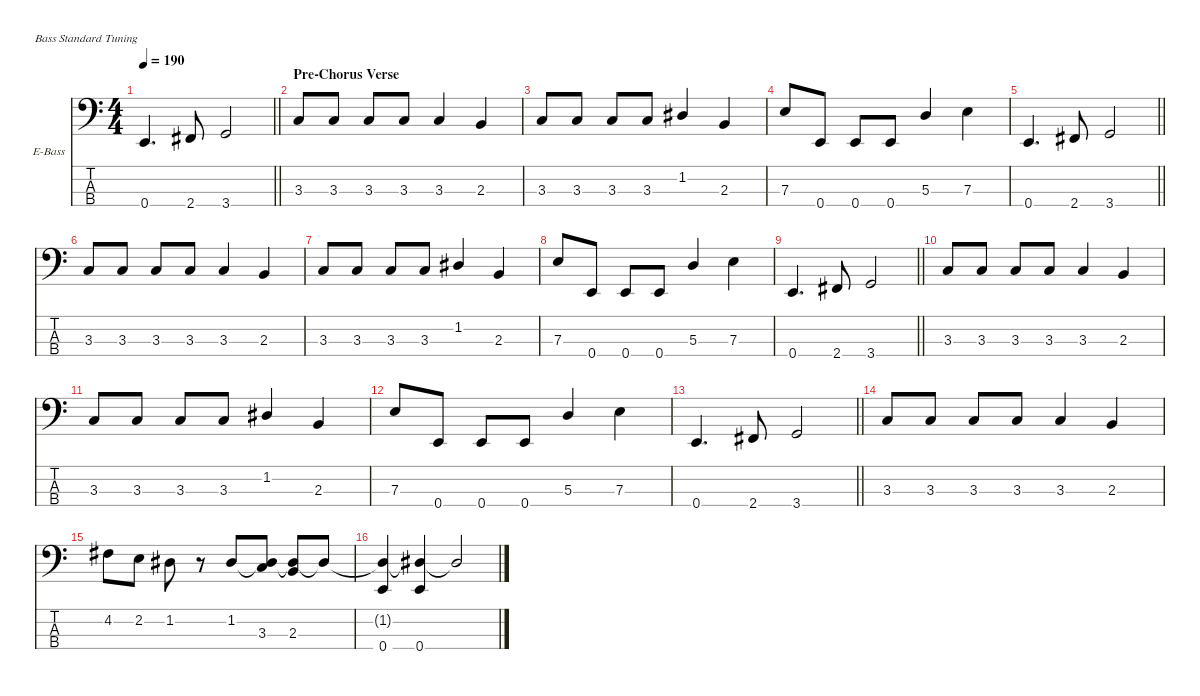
\hideDynamics
\bracketExtendMode nobrackets
\firstSystemTrackNameOrientation horizontal
\otherSystemsTrackNameOrientation horizontal
\track ("Cliff Burton" "E-Bass") {instrument electricbassfinger}
\staff {score tabs}
\tuning (G2 D2 A1 E1)
\ts (4 4)
\tempo 190
\clef f4
\barLineRight lightlight
\ks c
0.4.4{d dy fff beam Up} 2.4{acc #}.8{beam Up} 3.4.2{beam Up} |
\section ("" "Pre-Chorus Verse")
3.3.8{beam Up} 3.3.8{beam Up} 3.3.8{beam Up} 3.3.8{beam Up} 3.3.4{beam Up} 2.3.4{beam Up} |
3.3.8{beam Up} 3.3.8{beam Up} 3.3.8{beam Up} 3.3.8{beam Up} 1.2{acc #}.4{beam Up} 2.3.4{beam Up} |
7.3.8{beam Up} 0.4.8{beam Up} 0.4.8{beam Up} 0.4.8{beam Up} 5.3.4{beam Up} 7.3.4{beam Down} |
\barLineRight lightlight
0.4.4{d beam Up} 2.4{acc #}.8{beam Up} 3.4.2{beam Up} |
3.3.8{beam Up} 3.3.8{beam Up} 3.3.8{beam Up} 3.3.8{beam Up} 3.3.4{beam Up} 2.3.4{beam Up} |
3.3.8{beam Up} 3.3.8{beam Up} 3.3.8{beam Up} 3.3.8{beam Up} 1.2{acc #}.4{beam Up} 2.3.4{beam Up} |
7.3.8{beam Up} 0.4.8{beam Up} 0.4.8{beam Up} 0.4.8{beam Up} 5.3.4{beam Up} 7.3.4{beam Down} |
\barLineRight lightlight
0.4.4{d beam Up} 2.4{acc #}.8{beam Up} 3.4.2{beam Up} |
3.3.8{beam Up} 3.3.8{beam Up} 3.3.8{beam Up} 3.3.8{beam Up} 3.3.4{beam Up} 2.3.4{beam Up} |
3.3.8{beam Up} 3.3.8{beam Up} 3.3.8{beam Up} 3.3.8{beam Up} 1.2{acc #}.4{beam Up} 2.3.4{beam Up} |
7.3.8{beam Up} 0.4.8{beam Up} 0.4.8{beam Up} 0.4.8{beam Up} 5.3.4{beam Up} 7.3.4{beam Down} |
\barLineRight lightlight
0.4.4{d beam Up} 2.4{acc #}.8{beam Up} 3.4.2{beam Up} |
3.3.8{beam Up} 3.3.8{beam Up} 3.3.8{beam Up} 3.3.8{beam Up} 3.3.4{beam Up} 2.3.4{beam Up} |
4.2{acc #}.8{beam Down} 2.2.8{beam Down} 1.2{acc #}.8{beam Down} r.8{beam Down} 1.2{acc #}.8{beam Up} (3.3 1.2{t acc #}).8{beam Up} (2.3 1.2{t acc #}).8{beam Up} 1.2{t acc #}.8{dy mf beam Up} |
(0.4 1.2{t acc #}).4{dy fff beam Up} (0.4 1.2{t acc #}).4{beam Up} 1.2{t acc #}.2{dy mf beam Up}
